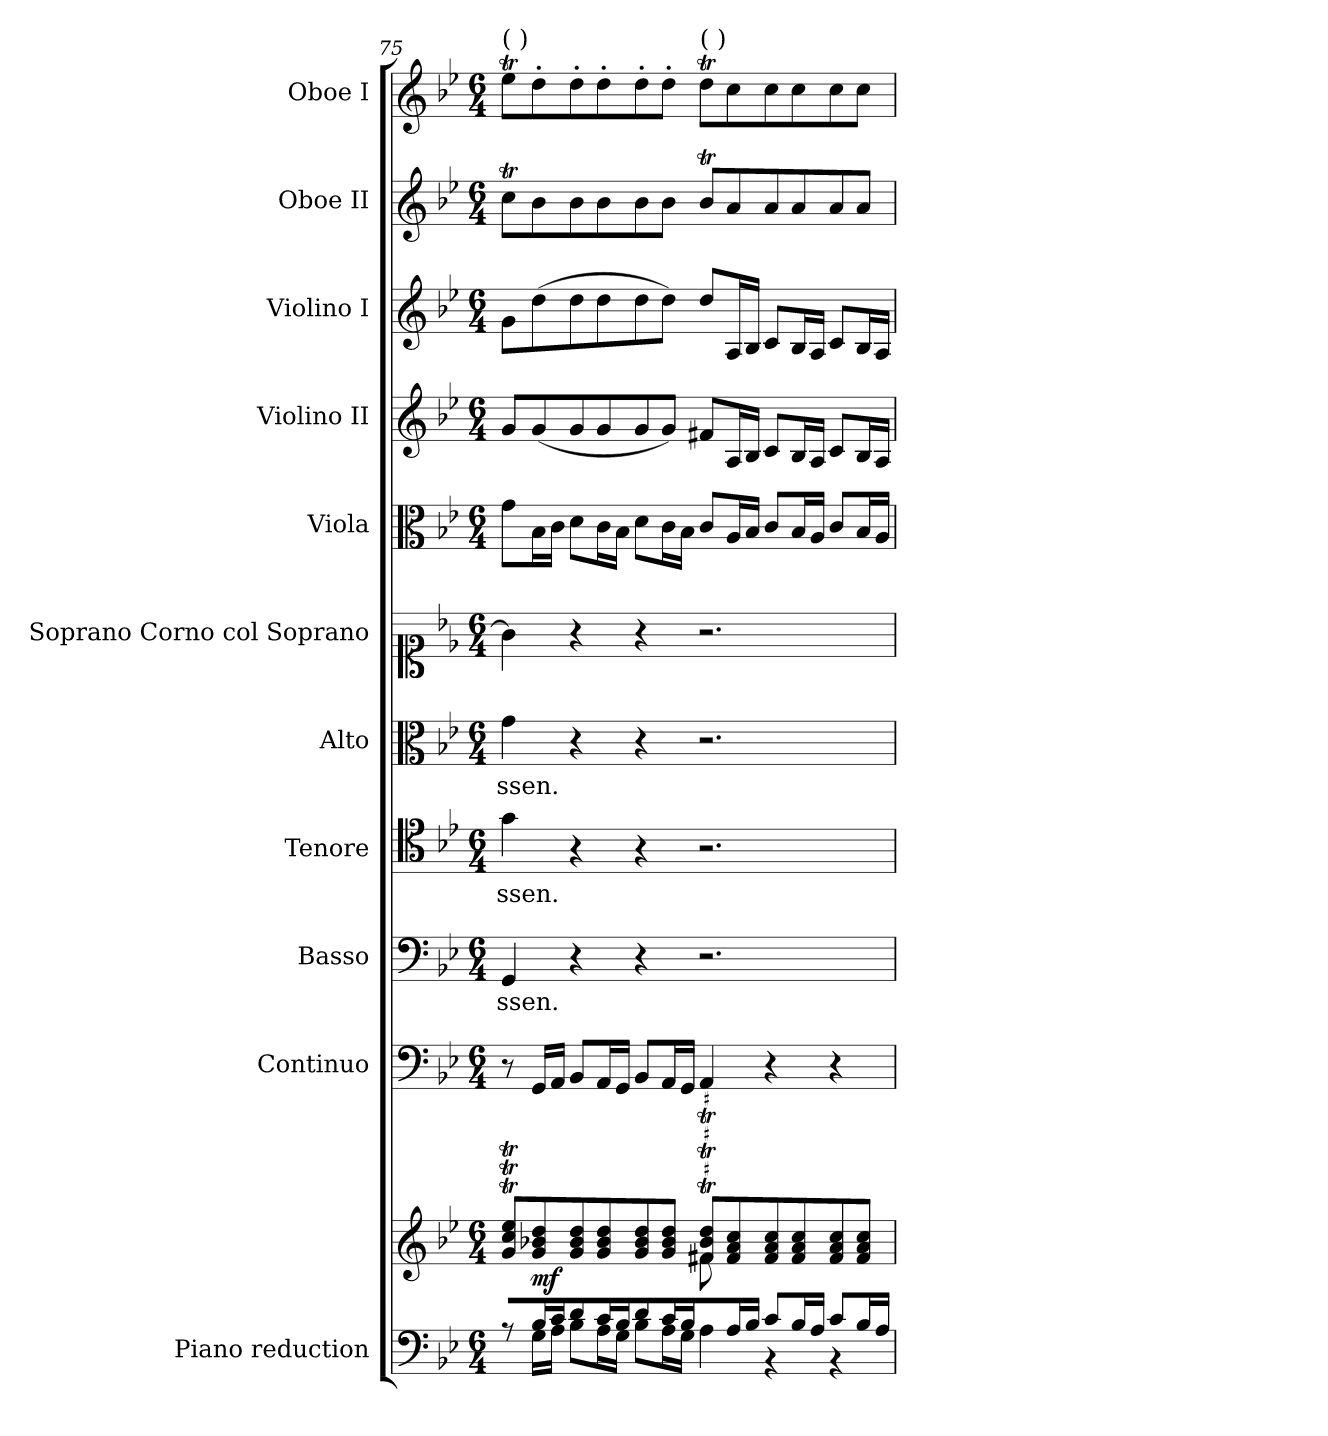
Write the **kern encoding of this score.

**kern	**kern	**dynam	**kern	**kern	**text	**kern	**text	**kern	**text	**kern	**kern	**kern	**kern	**kern	**kern
*part11	*part11	*part11	*part10	*part9	*part9	*part8	*part8	*part7	*part7	*part6	*part5	*part4	*part3	*part2	*part1
*staff12	*staff11	*staff11/12	*staff10	*staff9	*staff9	*staff8	*staff8	*staff7	*staff7	*staff6	*staff5	*staff4	*staff3	*staff2	*staff1
*I"Piano reduction	*	*	*I"Continuo	*I"Basso	*	*I"Tenore	*	*I"Alto	*	*I"Soprano Corno col Soprano	*I"Viola	*I"Violino II	*I"Violino I	*I"Oboe II	*I"Oboe I
*I'Pno	*	*	*	*	*	*	*	*	*	*	*I'Vla	*I'Vln	*I'Vln	*I'Ob	*I'Ob
*clefF4	*clefG2	*	*clefF4	*clefF4	*	*clefC4	*	*clefC3	*	*clefC1	*clefC3	*clefG2	*clefG2	*clefG2	*clefG2
*k[b-e-]	*k[b-e-]	*	*k[b-e-]	*k[b-e-]	*	*k[b-e-]	*	*k[b-e-]	*	*k[b-e-]	*k[b-e-]	*k[b-e-]	*k[b-e-]	*k[b-e-]	*k[b-e-]
*M6/4	*M6/4	*	*M6/4	*M6/4	*	*M6/4	*	*M6/4	*	*M6/4	*M6/4	*M6/4	*M6/4	*M6/4	*M6/4
=75	=75	=75	=75	=75	=75	=75	=75	=75	=75	=75	=75	=75	=75	=75	=75
*^	*^	*	*	*	*	*	*	*	*	*	*	*	*	*	*
!	!	!	!	!	!	!	!	!	!	!	!	!	!	!	!	!	!LO:TX:a:t=(    )
!	!	!	!	!	!	!	!LO:LY:b	!	!LO:LY:b	!	!LO:LY:b	!	!	!	!	!	!
8r	8ryy	8g/T 8cc/T 8ee-/TL	2.ryy	.	8r	4GG/	-ssen.	4g\	-ssen.	4g\	-ssen.	4g\]	8g\L	8g/L	8g\L	8ccT\L	8ee-T\L
!	!	!	!	!LO:DY:b	!	!	!	!	!	!	!	!	!	!	!	!	!
16B-/LL	16G\LL	8g/ 8b-X/ 8dd/	.	mf	16GG/LL	.	.	.	.	.	.	.	16B-\L	(<8g/	(>8dd\	8b-\	8dd'\
16c/JJ	16A\JJ	.	.	.	16AA/JJ	.	.	.	.	.	.	.	16c\JJ	.	.	.	.
8d/L	8B-\L	8g/ 8b-/ 8dd/	.	.	8BB-/L	4r	.	4r	.	4r	.	4r	8d\L	8g/	8dd\	8b-\	8dd'\
16c/L	16A\L	8g/ 8b-/ 8dd/	.	.	16AA/L	.	.	.	.	.	.	.	16c\L	8g/	8dd\	8b-\	8dd'\
16B-/JJ	16G\JJ	.	.	.	16GG/JJ	.	.	.	.	.	.	.	16B-\JJ	.	.	.	.
8d/L	8B-\L	8g/ 8b-/ 8dd/	.	.	8BB-/L	4r	.	4r	.	4r	.	4r	8d\L	8g/	8dd\	8b-\	8dd'\
16c/L	16A\L	8g/ 8b-/ 8dd/J	.	.	16AA/L	.	.	.	.	.	.	.	16c\L	8g/J)	8dd\J)	8b-\J	8dd'\J
16B-/JJ	16G\JJ	.	.	.	16GG/JJ	.	.	.	.	.	.	.	16B-\JJ	.	.	.	.
!	!	!	!	!	!	!	!	!	!	!	!	!	!	!	!	!	!LO:TX:a:t=(    )
8ryy	4A\	8f#X/T 8b-/T 8dd/TL	8f#X\L	.	4AA/	2.r	.	2.r	.	2.r	.	2.r	8c/L	8f#X/L	8dd/L	8b-T/L	8ddt\L
16A/L	.	8f#/ 8a/ 8cc/	2ryy	.	.	.	.	.	.	.	.	.	16A/L	16A/L	16A/L	8a/	8cc\
16B-/JJ	.	.	.	.	.	.	.	.	.	.	.	.	16B-/JJ	16B-/JJ	16B-/JJ	.	.
8c/L	4r	8f#/ 8a/ 8cc/	.	.	4r	.	.	.	.	.	.	.	8c/L	8c/L	8c/L	8a/	8cc\
16B-/L	.	8f#/ 8a/ 8cc/	.	.	.	.	.	.	.	.	.	.	16B-/L	16B-/L	16B-/L	8a/	8cc\
16A/JJ	.	.	.	.	.	.	.	.	.	.	.	.	16A/JJ	16A/JJ	16A/JJ	.	.
8c/L	4r	8f#/ 8a/ 8cc/	.	.	4r	.	.	.	.	.	.	.	8c/L	8c/L	8c/L	8a/	8cc\
16B-/L	.	8f#/ 8a/ 8cc/J	8ryy	.	.	.	.	.	.	.	.	.	16B-/L	16B-/L	16B-/L	8a/J	8cc\J
16A/JJ	.	.	.	.	.	.	.	.	.	.	.	.	16A/JJ	16A/JJ	16A/JJ	.	.
*v	*v	*	*	*	*	*	*	*	*	*	*	*	*	*	*	*	*
*	*v	*v	*	*	*	*	*	*	*	*	*	*	*	*	*	*
=	=	=	=	=	=	=	=	=	=	=	=	=	=	=	=
*-	*-	*-	*-	*-	*-	*-	*-	*-	*-	*-	*-	*-	*-	*-	*-
